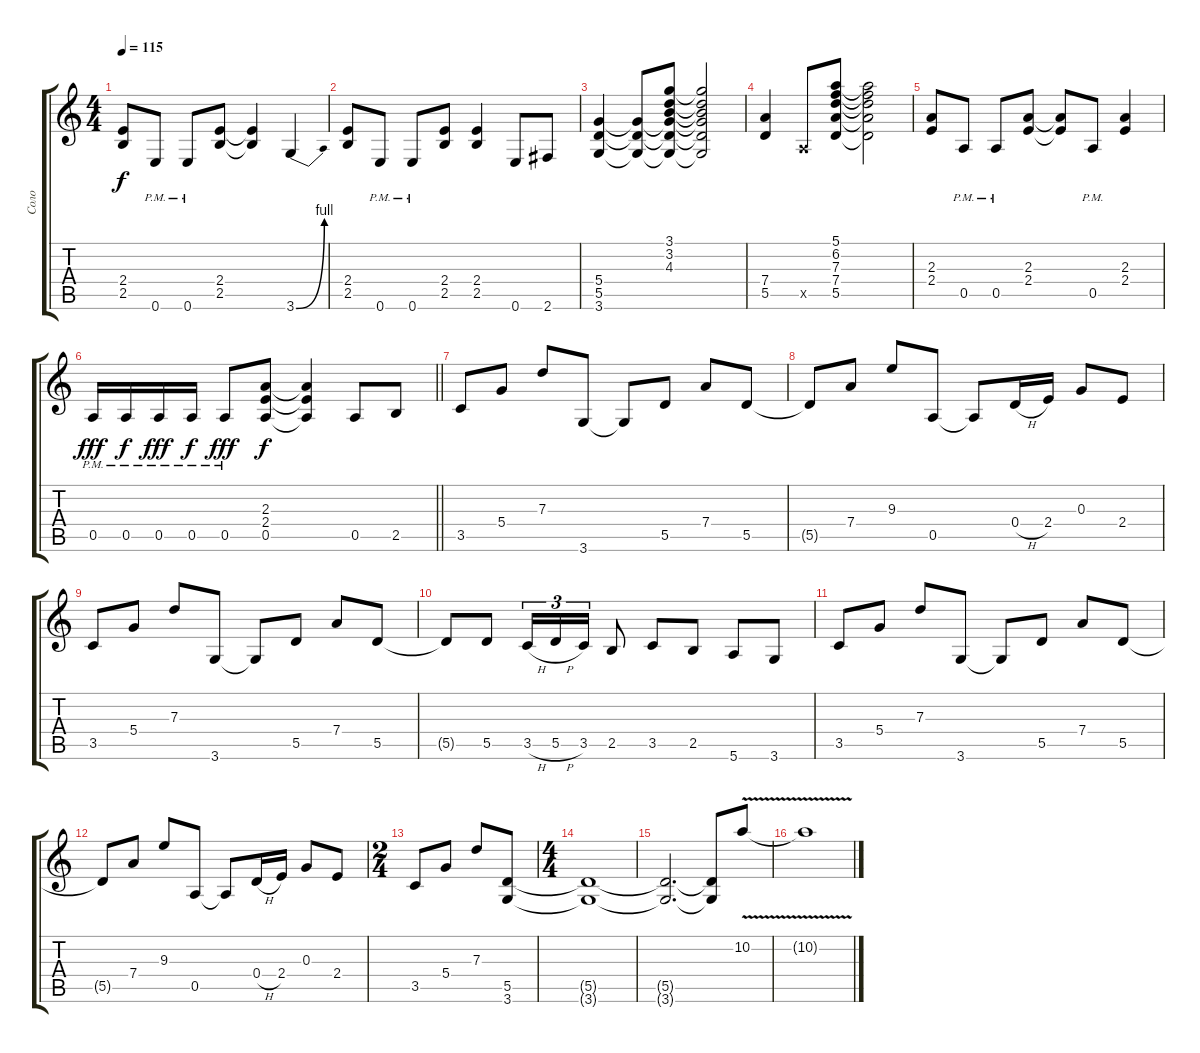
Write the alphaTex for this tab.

\track ("Соло" "Соло") {instrument distortionguitar}
\staff {score tabs}
\tuning (E4 B3 G3 D3 A2 E2) {hide}
\ts (4 4)
\tempo 115
\clef g2
\ks c
(2.4 2.5).8{dy f} 0.6{pm}.8 0.6{pm}.8 (2.4 2.5).8 (2.4{t} 2.5{t}).4 3.6{be (bend 0 0 60 4)}.4 |
(2.4 2.5).8 0.6{pm}.8 0.6{pm}.8 (2.4 2.5).8 (2.4 2.5).4 0.6.8 2.6.8 |
(5.4 5.5 3.6).4 (5.4{t} 5.5{t} 3.6{t}).8 (3.1 3.2 4.3 5.4{t} 5.5{t} 3.6{t}).8 (3.1{t} 3.2{t} 4.3{t} 5.4{t} 5.5{t} 3.6{t}).2 |
(7.4 5.5).4 0.5{x}.8 (5.1 6.2 7.3 7.4 5.5).8 (5.1{t} 6.2{t} 7.3{t} 7.4{t} 5.5{t}).2 |
(2.3 2.4).8 0.5{pm}.8 0.5{pm}.8 (2.3 2.4).8 (2.3{t} 2.4{t}).8 0.5{pm}.8 (2.3 2.4).4 |
\barLineRight lightlight
0.5{pm}.16{dy fff} 0.5{pm}.16{dy f} 0.5{pm}.16{dy fff} 0.5{pm}.16{dy f} 0.5{pm}.8{dy fff} (2.3 2.4 0.5).8{dy f} (2.3{t} 2.4{t} 0.5{t}).4 0.5.8 2.5.8 |
3.5.8 5.4.8 7.3.8 3.6.8 3.6{t}.8 5.5.8 7.4.8 5.5.8 |
5.5{t}.8 7.4.8 9.3.8 0.5.8 0.5{t}.8 0.4{h}.16 2.4.16 0.3.8 2.4.8 |
3.5.8 5.4.8 7.3.8 3.6.8 3.6{t}.8 5.5.8 7.4.8 5.5.8 |
5.5{t}.8 5.5.8 3.5{h}.16{tu (3 2)} 5.5{h}.16{tu (3 2)} 3.5.16{tu (3 2)} 2.5.8 3.5.8 2.5.8 5.6.8 3.6.8 |
3.5.8 5.4.8 7.3.8 3.6.8 3.6{t}.8 5.5.8 7.4.8 5.5.8 |
5.5{t}.8 7.4.8 9.3.8 0.5.8 0.5{t}.8 0.4{h}.16 2.4.16 0.3.8 2.4.8 |
\ts (2 4)
3.5.8 5.4.8 7.3.8 (5.5 3.6).8 |
\ts (4 4)
(5.5{t} 3.6{t}).1 |
(5.5{t} 3.6{t}).2{d} (5.5{t} 3.6{t}).8 10.2{v}.8 |
10.2{t}.1
